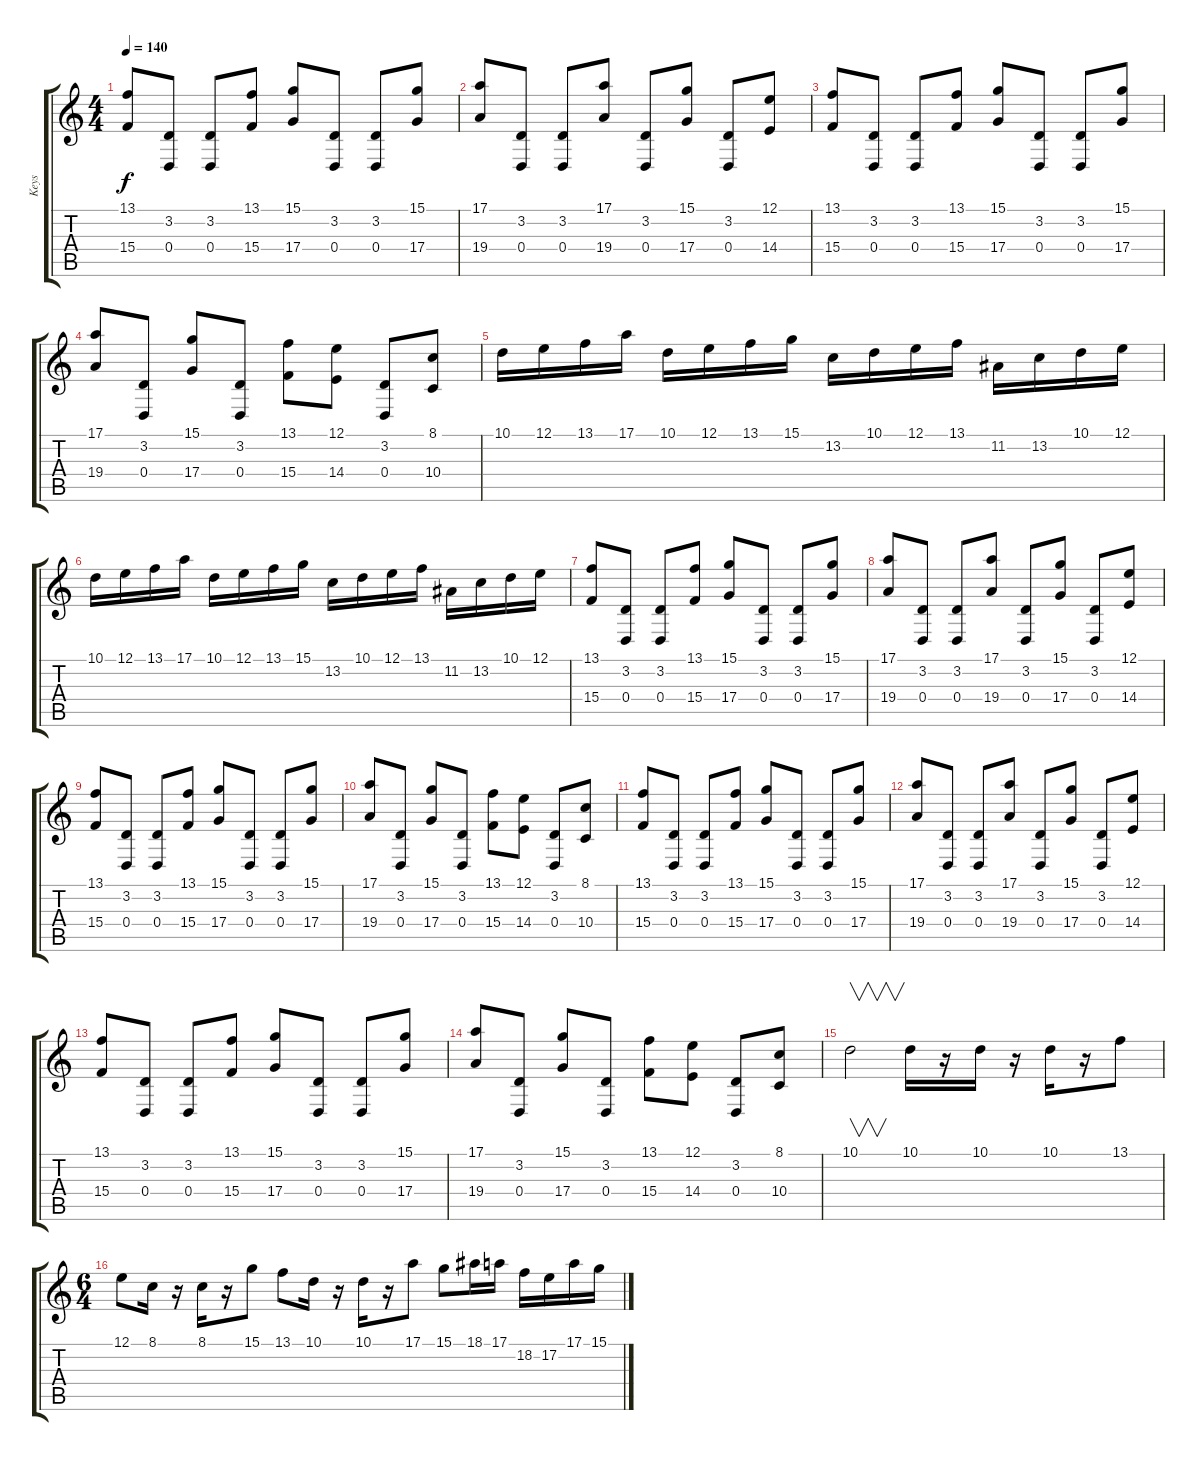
\track ("Keys" "Keys") {instrument fx5brightness}
\staff {score tabs}
\tuning (E4 B3 G3 D3 A2 E2) {hide}
\ts (4 4)
\tempo 140
\clef g2
\ks c
(13.1 15.4).8{dy f volume 7 balance 8} (3.2 0.4).8 (3.2 0.4).8 (13.1 15.4).8 (15.1 17.4).8 (3.2 0.4).8 (3.2 0.4).8 (15.1 17.4).8 |
(17.1 19.4).8 (3.2 0.4).8 (3.2 0.4).8 (17.1 19.4).8 (3.2 0.4).8 (15.1 17.4).8 (3.2 0.4).8 (12.1 14.4).8 |
(13.1 15.4).8 (3.2 0.4).8 (3.2 0.4).8 (13.1 15.4).8 (15.1 17.4).8 (3.2 0.4).8 (3.2 0.4).8 (15.1 17.4).8 |
(17.1 19.4).8 (3.2 0.4).8 (15.1 17.4).8 (3.2 0.4).8 (13.1 15.4).8 (12.1 14.4).8 (3.2 0.4).8 (8.1 10.4).8 |
10.1.16 12.1.16 13.1.16 17.1.16 10.1.16 12.1.16 13.1.16 15.1.16 13.2.16 10.1.16 12.1.16 13.1.16 11.2.16 13.2.16 10.1.16 12.1.16 |
10.1.16 12.1.16 13.1.16 17.1.16 10.1.16 12.1.16 13.1.16 15.1.16 13.2.16 10.1.16 12.1.16 13.1.16 11.2.16 13.2.16 10.1.16 12.1.16 |
(13.1 15.4).8 (3.2 0.4).8 (3.2 0.4).8 (13.1 15.4).8 (15.1 17.4).8 (3.2 0.4).8 (3.2 0.4).8 (15.1 17.4).8 |
(17.1 19.4).8 (3.2 0.4).8 (3.2 0.4).8 (17.1 19.4).8 (3.2 0.4).8 (15.1 17.4).8 (3.2 0.4).8 (12.1 14.4).8 |
(13.1 15.4).8 (3.2 0.4).8 (3.2 0.4).8 (13.1 15.4).8 (15.1 17.4).8 (3.2 0.4).8 (3.2 0.4).8 (15.1 17.4).8 |
(17.1 19.4).8 (3.2 0.4).8 (15.1 17.4).8 (3.2 0.4).8 (13.1 15.4).8 (12.1 14.4).8 (3.2 0.4).8 (8.1 10.4).8 |
(13.1 15.4).8 (3.2 0.4).8 (3.2 0.4).8 (13.1 15.4).8 (15.1 17.4).8 (3.2 0.4).8 (3.2 0.4).8 (15.1 17.4).8 |
(17.1 19.4).8 (3.2 0.4).8 (3.2 0.4).8 (17.1 19.4).8 (3.2 0.4).8 (15.1 17.4).8 (3.2 0.4).8 (12.1 14.4).8 |
(13.1 15.4).8 (3.2 0.4).8 (3.2 0.4).8 (13.1 15.4).8 (15.1 17.4).8 (3.2 0.4).8 (3.2 0.4).8 (15.1 17.4).8 |
(17.1 19.4).8 (3.2 0.4).8 (15.1 17.4).8 (3.2 0.4).8 (13.1 15.4).8 (12.1 14.4).8 (3.2 0.4).8 (8.1 10.4).8 |
10.1.2{v} 10.1.16 r.16 10.1.16 r.16 10.1.16 r.16 13.1.8 |
\ts (6 4)
12.1.8 8.1.16 r.16 8.1.16 r.16 15.1.8 13.1.8 10.1.16 r.16 10.1.16 r.16 17.1.8 15.1.8 18.1.16 17.1.16 18.2.16 17.2.16 17.1.16 15.1.16
